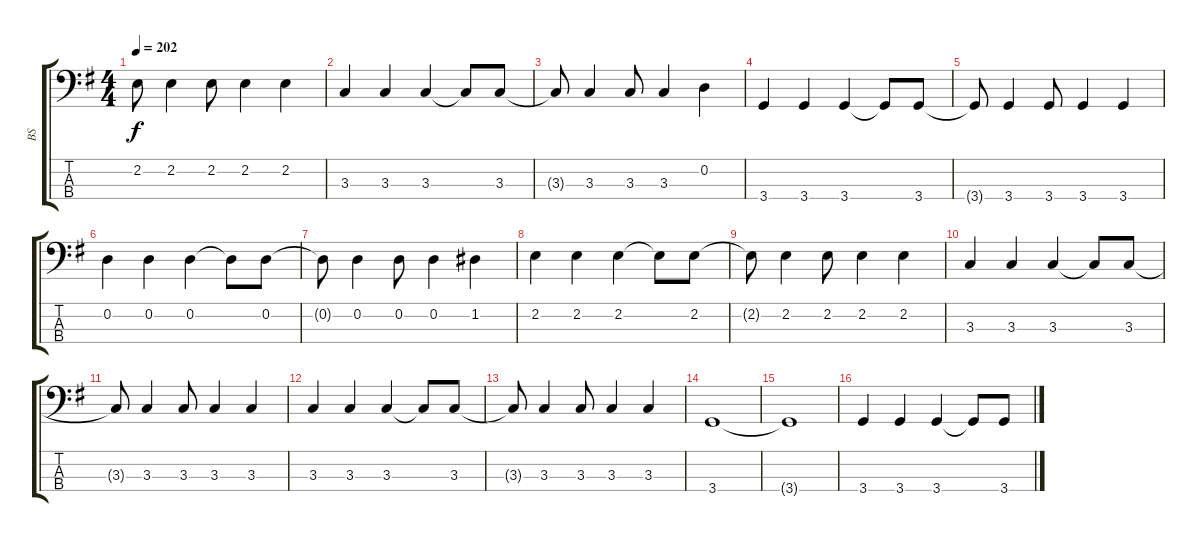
\track ("BS" "BS") {instrument electricbassfinger}
\staff {score tabs}
\tuning (G2 D2 A1 E1) {hide}
\ts (4 4)
\tempo 202
\clef f4
\ks g
2.2{t}.8{dy f} 2.2.4 2.2.8 2.2.4 2.2.4 |
3.3.4 3.3.4 3.3.4 3.3{t}.8 3.3.8 |
3.3{t}.8 3.3.4 3.3.8 3.3.4 0.2.4 |
3.4.4 3.4.4 3.4.4 3.4{t}.8 3.4.8 |
3.4{t}.8 3.4.4 3.4.8 3.4.4 3.4.4 |
0.2.4 0.2.4 0.2.4 0.2{t}.8 0.2.8 |
0.2{t}.8 0.2.4 0.2.8 0.2.4 1.2.4 |
2.2.4 2.2.4 2.2.4 2.2{t}.8 2.2.8 |
2.2{t}.8 2.2.4 2.2.8 2.2.4 2.2.4 |
3.3.4 3.3.4 3.3.4 3.3{t}.8 3.3.8 |
3.3{t}.8 3.3.4 3.3.8 3.3.4 3.3.4 |
3.3.4 3.3.4 3.3.4 3.3{t}.8 3.3.8 |
3.3{t}.8 3.3.4 3.3.8 3.3.4 3.3.4 |
3.4.1 |
3.4{t}.1 |
3.4.4 3.4.4 3.4.4 3.4{t}.8 3.4.8
